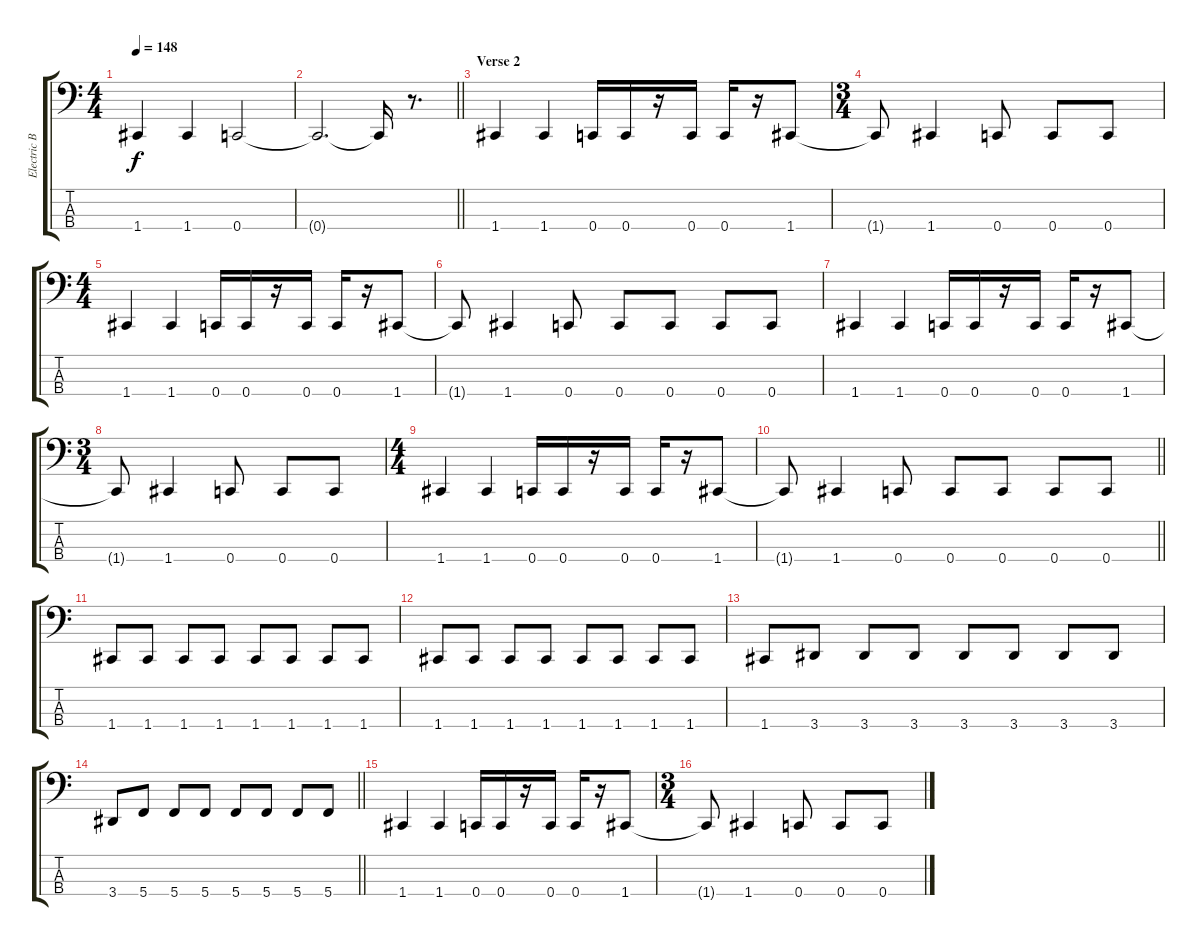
\track ("Electric Bass" "Electric B") {instrument electricbasspick}
\staff {score tabs}
\tuning (F2 C2 G1 C1) {hide}
\ts (4 4)
\section ("" "")
\tempo 148
\clef f4
\ks c
1.4.4{dy f} 1.4.4 0.4.2 |
\barLineRight lightlight
0.4{t}.2{d} 0.4{t}.16 r.8{d} |
\section ("" "Verse 2")
1.4.4 1.4.4 0.4.16 0.4.16 r.16 0.4.16 0.4.16 r.16 1.4.8 |
\ts (3 4)
1.4{t}.8 1.4.4 0.4.8 0.4.8 0.4.8 |
\ts (4 4)
1.4.4 1.4.4 0.4.16 0.4.16 r.16 0.4.16 0.4.16 r.16 1.4.8 |
1.4{t}.8 1.4.4 0.4.8 0.4.8 0.4.8 0.4.8 0.4.8 |
1.4.4 1.4.4 0.4.16 0.4.16 r.16 0.4.16 0.4.16 r.16 1.4.8 |
\ts (3 4)
1.4{t}.8 1.4.4 0.4.8 0.4.8 0.4.8 |
\ts (4 4)
1.4.4 1.4.4 0.4.16 0.4.16 r.16 0.4.16 0.4.16 r.16 1.4.8 |
\barLineRight lightlight
1.4{t}.8 1.4.4 0.4.8 0.4.8 0.4.8 0.4.8 0.4.8 |
\section ("" "")
1.4.8 1.4.8 1.4.8 1.4.8 1.4.8 1.4.8 1.4.8 1.4.8 |
1.4.8 1.4.8 1.4.8 1.4.8 1.4.8 1.4.8 1.4.8 1.4.8 |
1.4.8 3.4.8 3.4.8 3.4.8 3.4.8 3.4.8 3.4.8 3.4.8 |
\barLineRight lightlight
3.4.8 5.4.8 5.4.8 5.4.8 5.4.8 5.4.8 5.4.8 5.4.8 |
\section ("" "")
1.4.4 1.4.4 0.4.16 0.4.16 r.16 0.4.16 0.4.16 r.16 1.4.8 |
\ts (3 4)
1.4{t}.8 1.4.4 0.4.8 0.4.8 0.4.8
